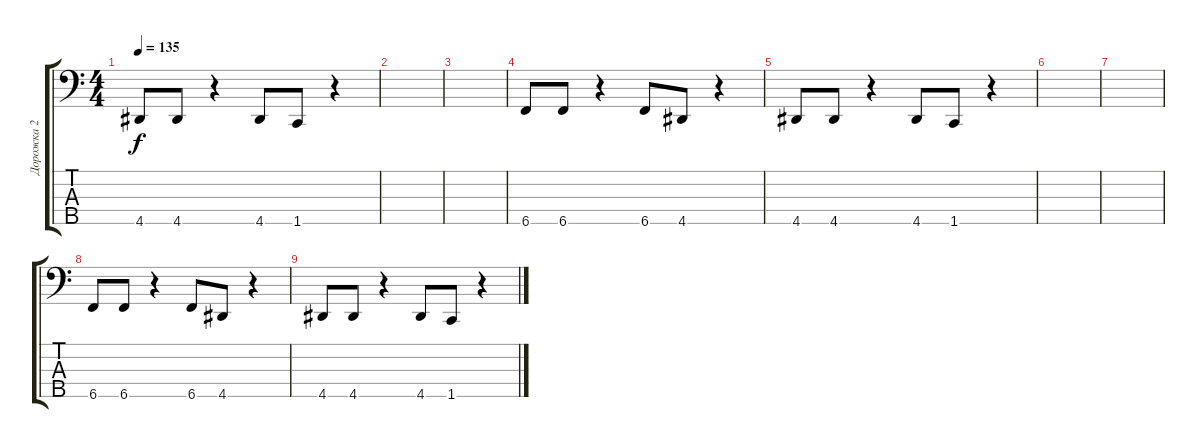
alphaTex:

\track ("Дорожка 2" "Дорожка 2") {instrument electricbassfinger}
\staff {score tabs}
\tuning (G2 D2 A1 E1 B0) {hide}
\ts (4 4)
\tempo 135
\clef f4
\ks c
4.5.8{dy f} 4.5.8 r.4 4.5.8 1.5.8 r.4 |
|
|
6.5.8 6.5.8 r.4 6.5.8 4.5.8 r.4 |
4.5.8 4.5.8 r.4 4.5.8 1.5.8 r.4 |
|
|
6.5.8 6.5.8 r.4 6.5.8 4.5.8 r.4 |
4.5.8 4.5.8 r.4 4.5.8 1.5.8 r.4
